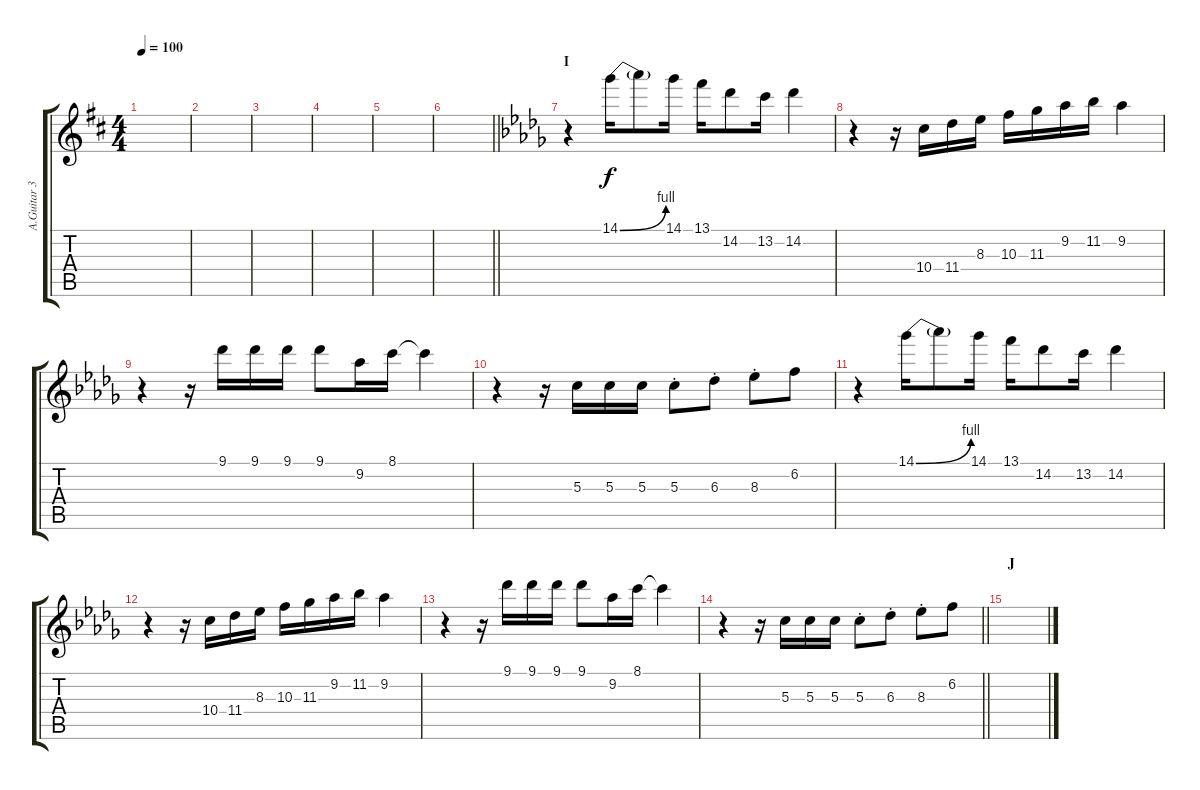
\track ("A.Guitar 3" "A.Guitar 3") {instrument acousticguitarsteel}
\staff {score tabs}
\tuning (E4 B3 G3 D3 A2 E2) {hide}
\ts (4 4)
\tempo 100
\clef g2
\ks d
|
|
|
|
|
\barLineRight lightlight
|
\section ("" "I")
\ks db
r.4 14.1{be (bend 0 0 60 4)}.16 14.1{t}.8 14.1.16 13.1.16 14.2.8 13.2.16 14.2.4 |
r.4 r.16 10.4.16 11.4.16 8.3.16 10.3.16 11.3.16 9.2.16 11.2.16 9.2.4 |
r.4 r.16 9.1.16 9.1.16 9.1.16 9.1.8 9.2.16 8.1.16 8.1{t}.4 |
r.4 r.16 5.3.16 5.3.16 5.3.16 5.3{st}.8 6.3{st}.8 8.3{st}.8 6.2.8 |
r.4 14.1{be (bend 0 0 60 4)}.16 14.1{t}.8 14.1.16 13.1.16 14.2.8 13.2.16 14.2.4 |
r.4 r.16 10.4.16 11.4.16 8.3.16 10.3.16 11.3.16 9.2.16 11.2.16 9.2.4 |
r.4 r.16 9.1.16 9.1.16 9.1.16 9.1.8 9.2.16 8.1.16 8.1{t}.4 |
\barLineRight lightlight
r.4 r.16 5.3.16 5.3.16 5.3.16 5.3{st}.8 6.3{st}.8 8.3{st}.8 6.2.8 |
\section ("" "J")
